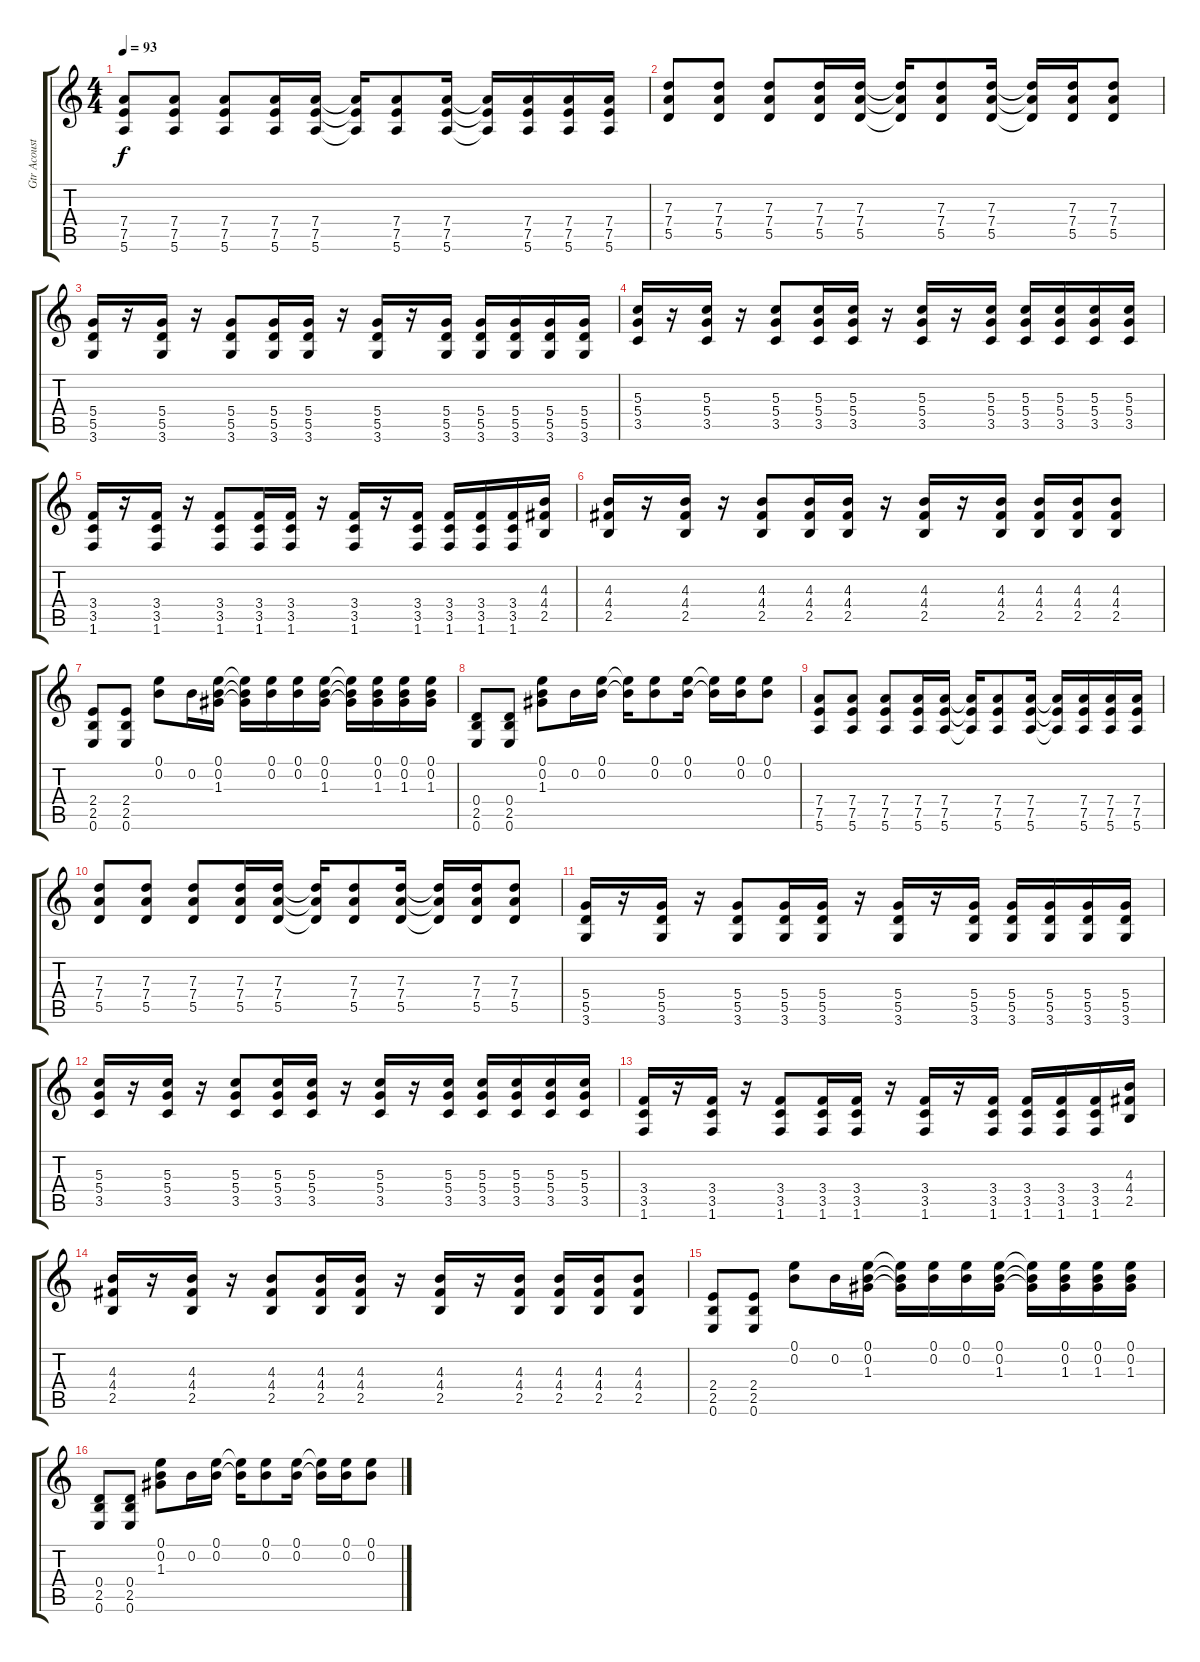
\track ("Gtr Acoustique" "Gtr Acoust") {instrument electricguitarclean}
\staff {score tabs}
\tuning (E4 B3 G3 D3 A2 E2) {hide}
\ts (4 4)
\tempo 93
\clef g2
\ks c
(7.4 7.5 5.6).8{dy f} (7.4 7.5 5.6).8 (7.4 7.5 5.6).8 (7.4 7.5 5.6).16 (7.4 7.5 5.6).16 (7.4{t} 7.5{t} 5.6{t}).16 (7.4 7.5 5.6).8 (7.4 7.5 5.6).16 (7.4{t} 7.5{t} 5.6{t}).16 (7.4 7.5 5.6).16 (7.4 7.5 5.6).16 (7.4 7.5 5.6).16 |
(7.3 7.4 5.5).8 (7.3 7.4 5.5).8 (7.3 7.4 5.5).8 (7.3 7.4 5.5).16 (7.3 7.4 5.5).16 (7.3{t} 7.4{t} 5.5{t}).16 (7.3 7.4 5.5).8 (7.3 7.4 5.5).16 (7.3{t} 7.4{t} 5.5{t}).16 (7.3 7.4 5.5).16 (7.3 7.4 5.5).8 |
(5.4 5.5 3.6).16 r.16 (5.4 5.5 3.6).16 r.16 (5.4 5.5 3.6).8 (5.4 5.5 3.6).16 (5.4 5.5 3.6).16 r.16 (5.4 5.5 3.6).16 r.16 (5.4 5.5 3.6).16 (5.4 5.5 3.6).16 (5.4 5.5 3.6).16 (5.4 5.5 3.6).16 (5.4 5.5 3.6).16 |
(5.3 5.4 3.5).16 r.16 (5.3 5.4 3.5).16 r.16 (5.3 5.4 3.5).8 (5.3 5.4 3.5).16 (5.3 5.4 3.5).16 r.16 (5.3 5.4 3.5).16 r.16 (5.3 5.4 3.5).16 (5.3 5.4 3.5).16 (5.3 5.4 3.5).16 (5.3 5.4 3.5).16 (5.3 5.4 3.5).16 |
(3.4 3.5 1.6).16 r.16 (3.4 3.5 1.6).16 r.16 (3.4 3.5 1.6).8 (3.4 3.5 1.6).16 (3.4 3.5 1.6).16 r.16 (3.4 3.5 1.6).16 r.16 (3.4 3.5 1.6).16 (3.4 3.5 1.6).16 (3.4 3.5 1.6).16 (3.4 3.5 1.6).16 (4.3 4.4 2.5).16 |
(4.3 4.4 2.5).16 r.16 (4.3 4.4 2.5).16 r.16 (4.3 4.4 2.5).8 (4.3 4.4 2.5).16 (4.3 4.4 2.5).16 r.16 (4.3 4.4 2.5).16 r.16 (4.3 4.4 2.5).16 (4.3 4.4 2.5).16 (4.3 4.4 2.5).16 (4.3 4.4 2.5).8 |
(2.4 2.5 0.6).8 (2.4 2.5 0.6).8 (0.1 0.2).8 0.2.16 (0.1 0.2 1.3).16 (0.1{t} 0.2{t} 1.3{t}).16 (0.1 0.2).16 (0.1 0.2).16 (0.1 0.2 1.3).16 (0.1{t} 0.2{t} 1.3{t}).16 (0.1 0.2 1.3).16 (0.1 0.2 1.3).16 (0.1 0.2 1.3).16 |
(0.4 2.5 0.6).8 (0.4 2.5 0.6).8 (0.1 0.2 1.3).8 0.2.16 (0.1 0.2).16 (0.1{t} 0.2{t}).16 (0.1 0.2).8 (0.1 0.2).16 (0.1{t} 0.2{t}).16 (0.1 0.2).16 (0.1 0.2).8 |
(7.4 7.5 5.6).8 (7.4 7.5 5.6).8 (7.4 7.5 5.6).8 (7.4 7.5 5.6).16 (7.4 7.5 5.6).16 (7.4{t} 7.5{t} 5.6{t}).16 (7.4 7.5 5.6).8 (7.4 7.5 5.6).16 (7.4{t} 7.5{t} 5.6{t}).16 (7.4 7.5 5.6).16 (7.4 7.5 5.6).16 (7.4 7.5 5.6).16 |
(7.3 7.4 5.5).8 (7.3 7.4 5.5).8 (7.3 7.4 5.5).8 (7.3 7.4 5.5).16 (7.3 7.4 5.5).16 (7.3{t} 7.4{t} 5.5{t}).16 (7.3 7.4 5.5).8 (7.3 7.4 5.5).16 (7.3{t} 7.4{t} 5.5{t}).16 (7.3 7.4 5.5).16 (7.3 7.4 5.5).8 |
(5.4 5.5 3.6).16 r.16 (5.4 5.5 3.6).16 r.16 (5.4 5.5 3.6).8 (5.4 5.5 3.6).16 (5.4 5.5 3.6).16 r.16 (5.4 5.5 3.6).16 r.16 (5.4 5.5 3.6).16 (5.4 5.5 3.6).16 (5.4 5.5 3.6).16 (5.4 5.5 3.6).16 (5.4 5.5 3.6).16 |
(5.3 5.4 3.5).16 r.16 (5.3 5.4 3.5).16 r.16 (5.3 5.4 3.5).8 (5.3 5.4 3.5).16 (5.3 5.4 3.5).16 r.16 (5.3 5.4 3.5).16 r.16 (5.3 5.4 3.5).16 (5.3 5.4 3.5).16 (5.3 5.4 3.5).16 (5.3 5.4 3.5).16 (5.3 5.4 3.5).16 |
(3.4 3.5 1.6).16 r.16 (3.4 3.5 1.6).16 r.16 (3.4 3.5 1.6).8 (3.4 3.5 1.6).16 (3.4 3.5 1.6).16 r.16 (3.4 3.5 1.6).16 r.16 (3.4 3.5 1.6).16 (3.4 3.5 1.6).16 (3.4 3.5 1.6).16 (3.4 3.5 1.6).16 (4.3 4.4 2.5).16 |
(4.3 4.4 2.5).16 r.16 (4.3 4.4 2.5).16 r.16 (4.3 4.4 2.5).8 (4.3 4.4 2.5).16 (4.3 4.4 2.5).16 r.16 (4.3 4.4 2.5).16 r.16 (4.3 4.4 2.5).16 (4.3 4.4 2.5).16 (4.3 4.4 2.5).16 (4.3 4.4 2.5).8 |
(2.4 2.5 0.6).8 (2.4 2.5 0.6).8 (0.1 0.2).8 0.2.16 (0.1 0.2 1.3).16 (0.1{t} 0.2{t} 1.3{t}).16 (0.1 0.2).16 (0.1 0.2).16 (0.1 0.2 1.3).16 (0.1{t} 0.2{t} 1.3{t}).16 (0.1 0.2 1.3).16 (0.1 0.2 1.3).16 (0.1 0.2 1.3).16 |
(0.4 2.5 0.6).8 (0.4 2.5 0.6).8 (0.1 0.2 1.3).8 0.2.16 (0.1 0.2).16 (0.1{t} 0.2{t}).16 (0.1 0.2).8 (0.1 0.2).16 (0.1{t} 0.2{t}).16 (0.1 0.2).16 (0.1 0.2).8
